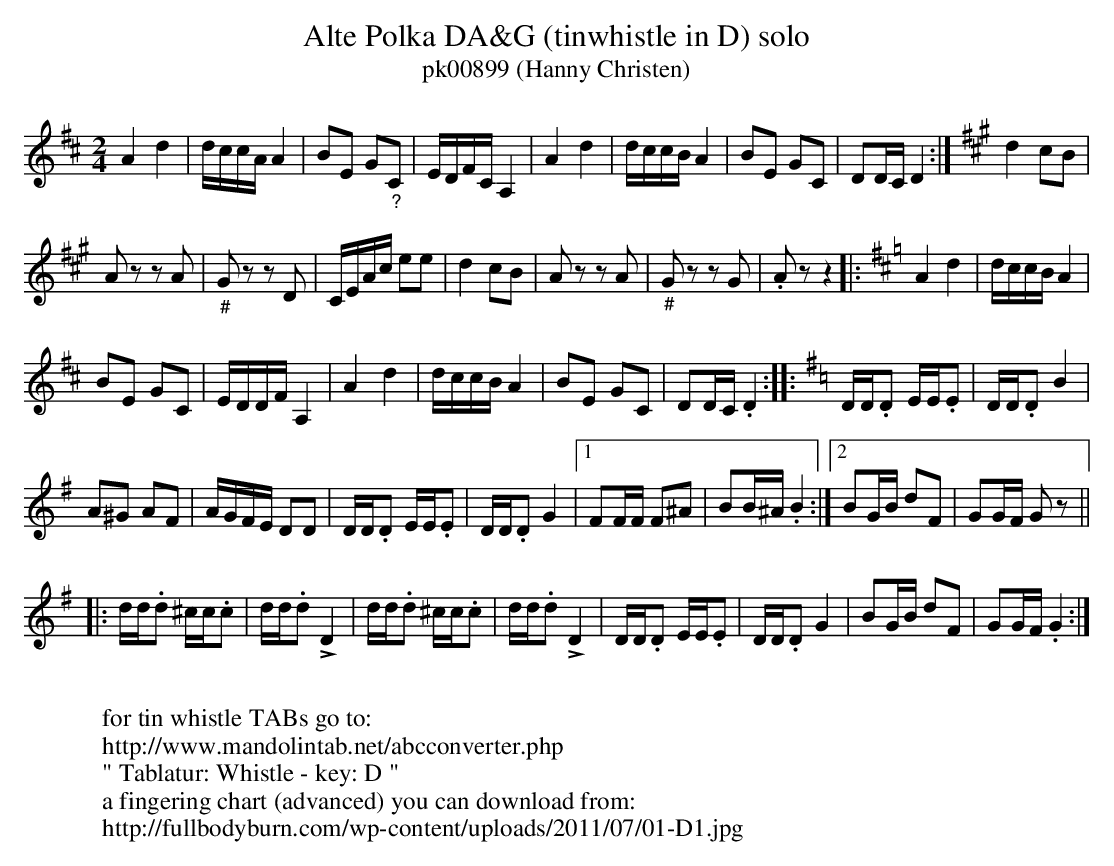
X:1
T:Alte Polka DA&G (tinwhistle in D) solo
T:pk00899 (Hanny Christen)
M:2/4
L:1/16
K:D transpose=12
A4d4 | dccAA4 | B2E2 G2"_?"C2 | EDFCA,4 | A4d4 | dccBA4 | B2E2 G2C2 | D2DCD4 :| [K:A] d4c2B2 |
A2z2z2 A2 | "_#"G2z2z2 D2 | CEAc e2e2 | d4c2B2 | A2z2z2 A2 | "_#"G2z2z2 G2 | .A2z2z4 |: [K:D] A4d4 | dccBA4 |
B2E2 G2C2 | EDDFA,4 | A4d4 | dccBA4 | B2E2 G2C2 | D2DC .D4 :: [K:G] DD.D2 EE.E2 | DD.D2B4 |
A2^G2 A2F2 | AGFE D2D2 | DD.D2 EE.E2 | DD.D2G4 |1 F2FF F2^A2 | B2B^A.B4 :|2 B2GB d2F2 | G2GF G2z2 ||
|: dd.d2 ^cc.c2 | dd.d2 !>!D4 | dd.d2 ^cc.c2 | dd.d2 !>!D4 | DD.D2 EE.E2 | DD.D2G4 | B2GB d2F2 | G2GF .G4 :|
W:
W:for tin whistle TABs go to:
W:http://www.mandolintab.net/abcconverter.php
W:" Tablatur: Whistle - key: D "
W:a fingering chart (advanced) you can download from:
W:http://fullbodyburn.com/wp-content/uploads/2011/07/01-D1.jpg
